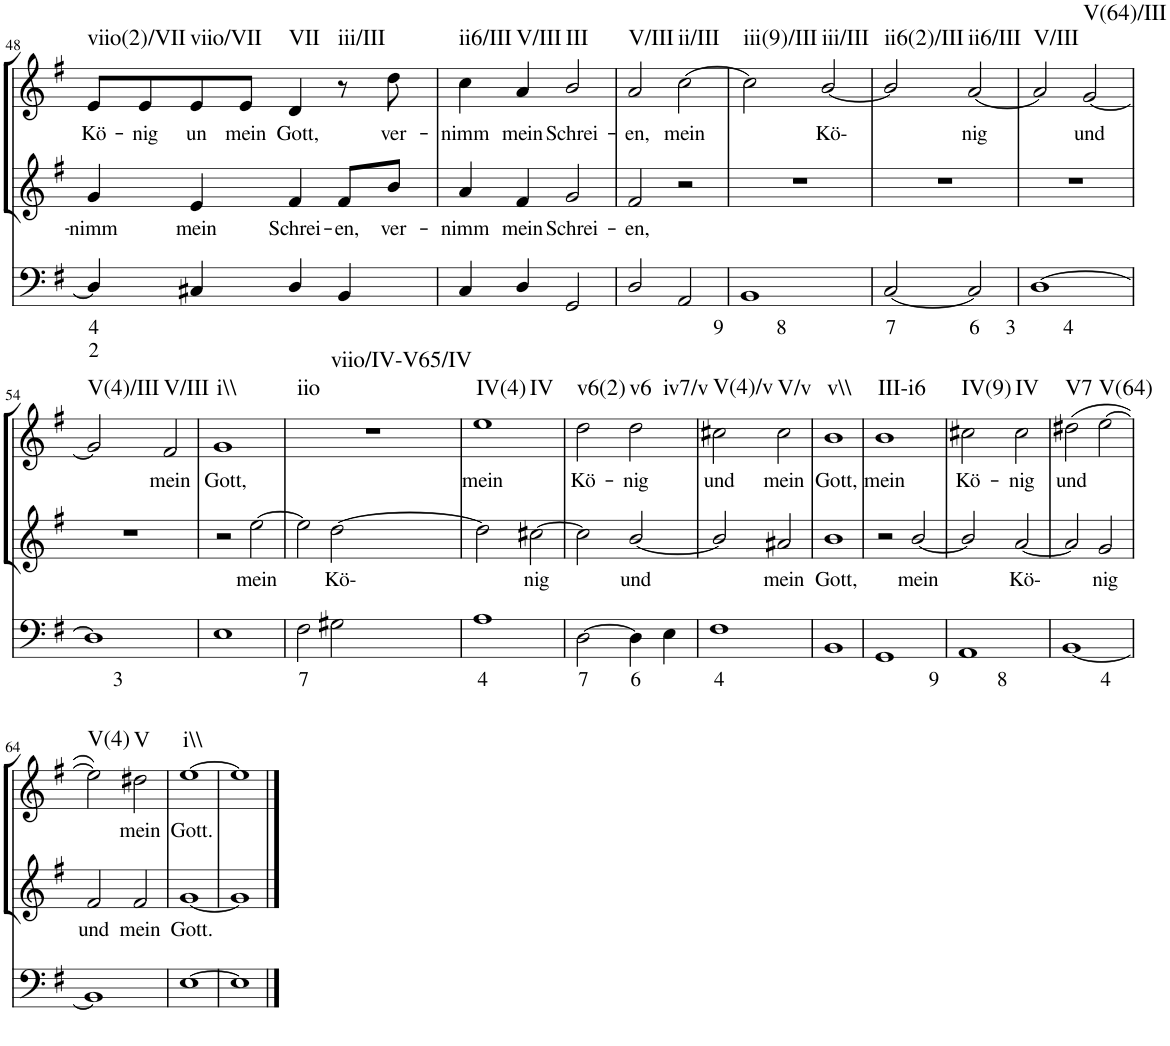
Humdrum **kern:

**kern	**text	**text	**kern	**text	**kern	**text	**harte
*part3	*part3	*part3	*part2	*part2	*part1	*part1	*part1
*staff3	*staff3	*staff3	*staff2	*staff2	*staff1	*staff1	*
*I"Continuo	*	*	*I"Soprano II	*	*I"Soprano I	*	*
!!LO:PB:g=z
*clefF4	*	*	*clefG2	*	*clefG2	*	*
*k[f#]	*	*	*k[f#]	*	*k[f#]	*	*
*M4/4	*	*	*M4/4	*	*M4/4	*	*
=48	=48	=48	=48	=48	=48	=48	=48
!	!LO:LY:b	!LO:LY:b	!	!LO:LY:b	!	!LO:LY:b	!LO:H:kt=viio(2)/VII
4D/]	4	2	4g/	nimm	8e/L	Kö-	N
!	!	!	!	!	!	!LO:LY:b	!
.	.	.	.	.	8e/	nig	.
!	!	!	!	!LO:LY:b	!	!LO:LY:b	!LO:H:kt=viio/VII
4C#X/	.	.	4e/	mein	8e/	un	N
!	!	!	!	!	!	!LO:LY:b	!
.	.	.	.	.	8e/J	mein	.
!	!	!	!	!LO:LY:b	!	!LO:LY:b	!LO:H:kt=VII
4D/	.	.	4f#/	Schrei-	4d/	Gott,	N
!	!	!	!	!LO:LY:b	!	!	!LO:H:kt=iii/III
4BB/	.	.	8f#/L	en,	8r	.	N
!	!	!	!	!LO:LY:b	!	!LO:LY:b	!
.	.	.	8b/J	ver-	8dd\	ver-	.
=49	=49	=49	=49	=49	=49	=49	=49
!	!	!	!	!LO:LY:b	!	!LO:LY:b	!LO:H:kt=ii6/III
4C/	.	.	4a/	nimm	4cc\	nimm	N
!	!	!	!	!LO:LY:b	!	!LO:LY:b	!LO:H:kt=V/III
4D/	.	.	4f#/	mein	4a/	mein	N
!	!	!	!	!LO:LY:b	!	!LO:LY:b	!LO:H:kt=III
2GG/	.	.	2g/	Schrei-	2b/	Schrei-	N
=50	=50	=50	=50	=50	=50	=50	=50
!	!	!	!	!LO:LY:b	!	!LO:LY:b	!LO:H:kt=V/III
2D/	.	.	2f#/	en,	2a/	en,	N
!	!	!	!	!	!	!LO:LY:b	!LO:H:kt=ii/III
2AA/	.	.	2r	.	[2cc\	mein	N
=51	=51	=51	=51	=51	=51	=51	=51
!	!LO:LY:b	!	!	!	!	!	!LO:H:kt=iii(9)/III
1BB	9 8	.	1r	.	2cc\]	.	N
!	!	!	!	!	!	!LO:LY:b	!LO:H:kt=iii/III
.	.	.	.	.	[2b/	Kö-	N
=52	=52	=52	=52	=52	=52	=52	=52
!	!LO:LY:b	!	!	!	!	!	!LO:H:kt=ii6(2)/III
[2C/	7	.	1r	.	2b/]	.	N
!	!LO:LY:b	!	!	!	!	!LO:LY:b	!LO:H:kt=ii6/III
2C/]	6	.	.	.	[2a/	nig	N
=53	=53	=53	=53	=53	=53	=53	=53
!	!LO:LY:b	!	!	!	!	!	!LO:H:kt=V/III
[1D	3 4	.	1r	.	2a/]	.	N
!	!	!	!	!	!	!LO:LY:b	!LO:H:kt=V(64)/III
.	.	.	.	.	[2g/	und	N
!!LO:LB:g=z
=54	=54	=54	=54	=54	=54	=54	=54
!	!LO:LY:b	!	!	!	!	!	!LO:H:kt=V(4)/III
1D]	3	.	1r	.	2g/]	.	N
!	!	!	!	!	!	!LO:LY:b	!LO:H:kt=V/III
.	.	.	.	.	2f#/	mein	N
=55	=55	=55	=55	=55	=55	=55	=55
!	!	!	!	!	!	!LO:LY:b	!LO:H:kt=i\\
1E	.	.	2r	.	1g	Gott,	N
!	!	!	!	!LO:LY:b	!	!	!
.	.	.	[2ee\	mein	.	.	.
=56	=56	=56	=56	=56	=56	=56	=56
!	!LO:LY:b	!	!	!	!	!	!LO:H:n=1:kt=iio
!	!	!	!	!	!	!	!LO:H:n=2:kt=viio/IV-V65/IV
2F#\	7	.	2ee\]	.	1r	.	N N
!	!	!	!	!LO:LY:b	!	!	!
2G#X\	.	.	[2dd\	Kö-	.	.	.
=57	=57	=57	=57	=57	=57	=57	=57
!	!LO:LY:b	!	!	!	!	!LO:LY:b	!LO:H:n=1:kt=IV(4)
!	!	!	!	!	!	!	!LO:H:n=2:kt=IV
1A	4	.	2dd\]	.	1ee	mein	N N
!	!	!	!	!LO:LY:b	!	!	!
.	.	.	[2cc#X\	nig	.	.	.
=58	=58	=58	=58	=58	=58	=58	=58
!	!LO:LY:b	!	!	!	!	!LO:LY:b	!LO:H:kt=v6(2)
[2D\	7	.	2cc#\]	.	2dd\	Kö-	N
!	!LO:LY:b	!	!	!LO:LY:b	!	!LO:LY:b	!LO:H:n=1:kt=v6
!	!	!	!	!	!	!	!LO:H:n=2:kt=iv7/v
4D\]	6	.	[2b/	und	2dd\	nig	N N
4E\	.	.	.	.	.	.	.
=59	=59	=59	=59	=59	=59	=59	=59
!	!LO:LY:b	!	!	!	!	!LO:LY:b	!LO:H:kt=V(4)/v
1F#	4	.	2b/]	.	2cc#X\	und	N
!	!	!	!	!LO:LY:b	!	!LO:LY:b	!LO:H:kt=V/v
.	.	.	2a#X/	mein	2cc#\	mein	N
=60	=60	=60	=60	=60	=60	=60	=60
!	!	!	!	!LO:LY:b	!	!LO:LY:b	!LO:H:kt=v\\
1BB	.	.	1b	Gott,	1b	Gott,	N
=61	=61	=61	=61	=61	=61	=61	=61
!	!	!	!	!	!	!LO:LY:b	!LO:H:kt=III-i6
1GG	.	.	2r	.	1b	mein	N
!	!	!	!	!LO:LY:b	!	!	!
.	.	.	[2b/	mein	.	.	.
=62	=62	=62	=62	=62	=62	=62	=62
!	!LO:LY:b	!	!	!	!	!LO:LY:b	!LO:H:kt=IV(9)
1AA	9 8	.	2b/]	.	2cc#X\	Kö-	N
!	!	!	!	!LO:LY:b	!	!LO:LY:b	!LO:H:kt=IV
.	.	.	[2a/	Kö-	2cc#\	nig	N
=63	=63	=63	=63	=63	=63	=63	=63
!	!LO:LY:b	!	!	!	!	!LO:LY:b	!LO:H:kt=V7
[1BB	4	.	2a/]	.	(2dd#X\	und	N
!	!	!	!	!LO:LY:b	!	!	!LO:H:kt=V(64)
.	.	.	2g/	nig	[2ee\	.	N
!!LO:LB:g=z
=64	=64	=64	=64	=64	=64	=64	=64
!	!	!	!	!LO:LY:b	!	!	!LO:H:kt=V(4)
1BB]	.	.	2f#/	und	2ee\])	.	N
!	!	!	!	!LO:LY:b	!	!LO:LY:b	!LO:H:kt=V
.	.	.	2f#/	mein	2dd#X\	mein	N
=65	=65	=65	=65	=65	=65	=65	=65
!	!	!	!	!LO:LY:b	!	!LO:LY:b	!LO:H:kt=i\\
[1E	.	.	[1g	Gott.	[1ee	Gott.	N
=66	=66	=66	=66	=66	=66	=66	=66
1E]	.	.	1g]	.	1ee]	.	.
==	==	==	==	==	==	==	==
*-	*-	*-	*-	*-	*-	*-	*-
